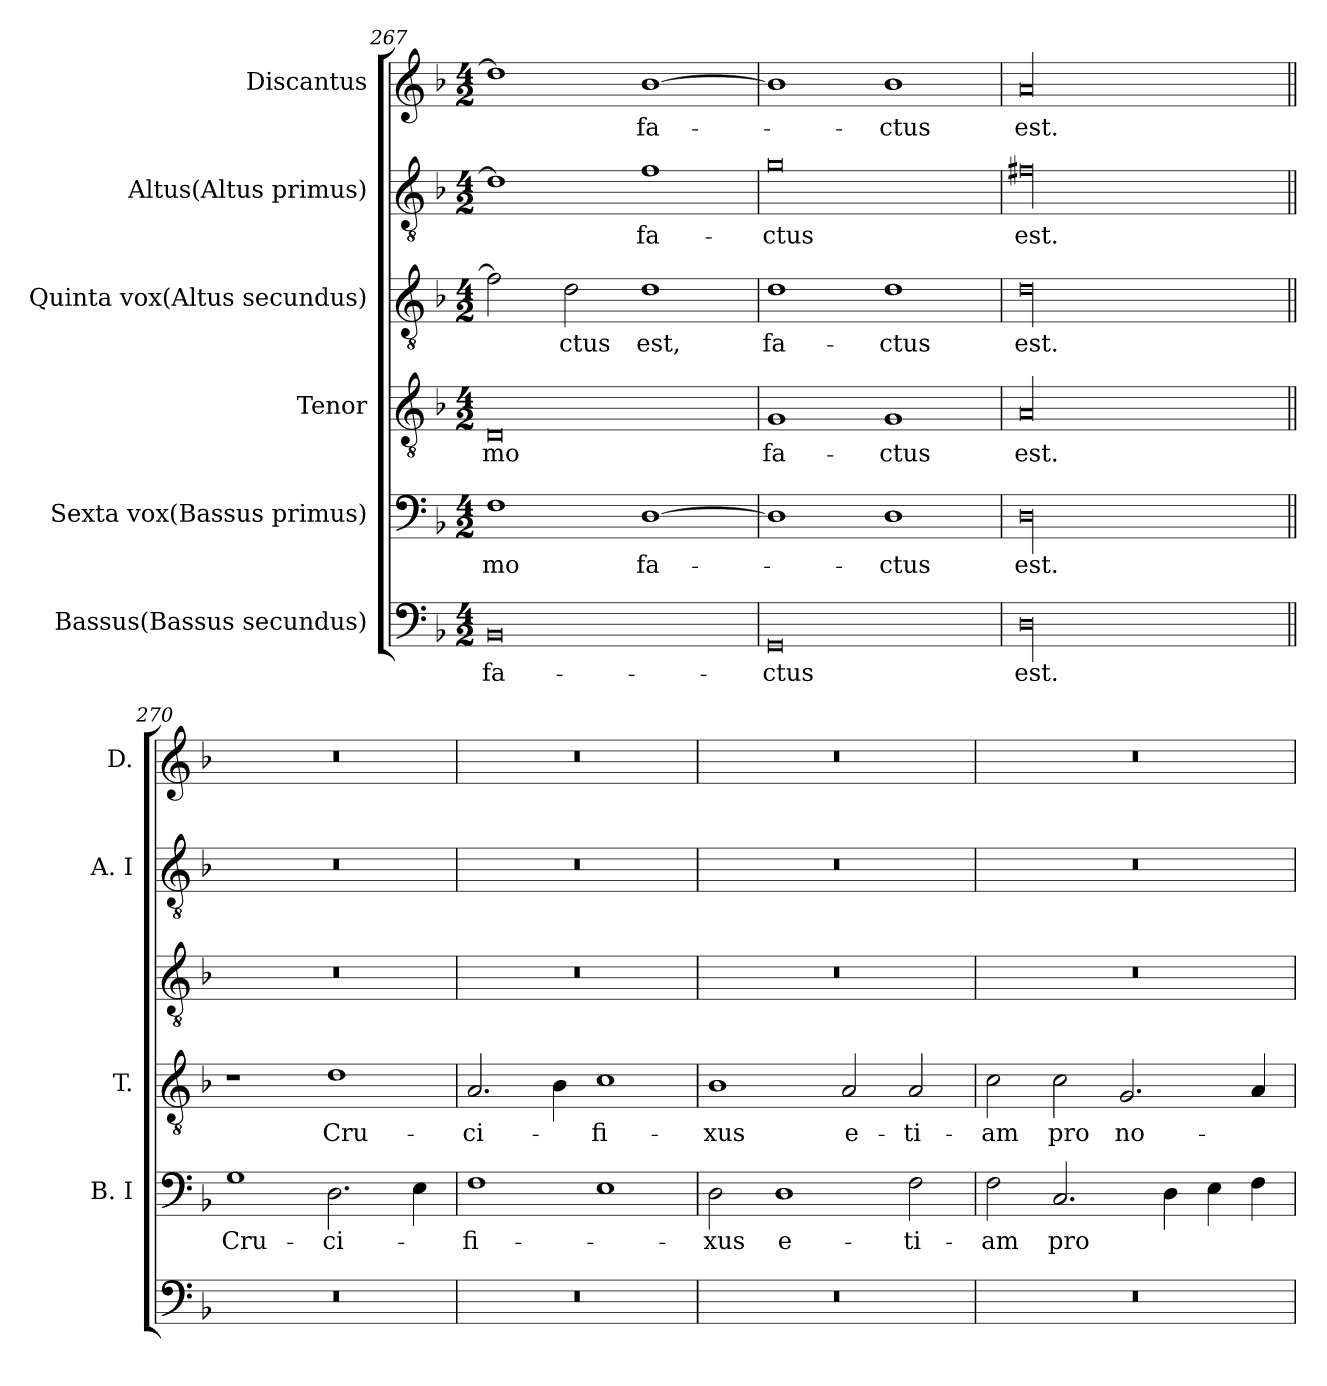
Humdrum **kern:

**kern	**text	**kern	**text	**kern	**text	**kern	**text	**kern	**text	**kern	**text
*part6	*part6	*part5	*part5	*part4	*part4	*part3	*part3	*part2	*part2	*part1	*part1
*staff6	*staff6	*staff5	*staff5	*staff4	*staff4	*staff3	*staff3	*staff2	*staff2	*staff1	*staff1
*I"Bassus(Bassus secundus)	*	*I"Sexta vox(Bassus primus)	*	*I"Tenor	*	*I"Quinta vox(Altus secundus)	*	*I"Altus(Altus primus)	*	*I"Discantus	*
*	*	*I'B. I	*	*I'T.	*	*	*	*I'A. I	*	*I'D.	*
*clefF4	*	*clefF4	*	*clefGv2	*	*clefGv2	*	*clefGv2	*	*clefG2	*
*	*	*	*	*ITrd7c12	*	*ITrd7c12	*	*ITrd7c12	*	*	*
*k[b-]	*	*k[b-]	*	*k[b-]	*	*k[b-]	*	*k[b-]	*	*k[b-]	*
*d:	*	*d:	*	*d:	*	*d:	*	*d:	*	*d:	*
*M4/2	*	*M4/2	*	*M4/2	*	*M4/2	*	*M4/2	*	*M4/2	*
=267	=267	=267	=267	=267	=267	=267	=267	=267	=267	=267	=267
!	!LO:LY:b	!	!LO:LY:b	!	!LO:LY:b	!	!	!	!	!	!
0BB-	fa-	1F	-mo	0DD	-mo	2F\]	.	1D]	.	1dd]	.
!	!	!	!	!	!	!	!LO:LY:b	!	!	!	!
.	.	.	.	.	.	2D\	-ctus	.	.	.	.
!	!	!	!LO:LY:b	!	!	!	!LO:LY:b	!	!LO:LY:b	!	!LO:LY:b
.	.	[>1D	fa-	.	.	1D	est,	1F	fa-	[>1b-	fa-
=268	=268	=268	=268	=268	=268	=268	=268	=268	=268	=268	=268
!	!LO:LY:b	!	!	!	!LO:LY:b	!	!LO:LY:b	!	!LO:LY:b	!	!
0GG	-ctus	1D]	.	1GG	fa-	1D	fa-	0G	-ctus	1b-]	.
!	!	!	!LO:LY:b	!	!LO:LY:b	!	!LO:LY:b	!	!	!	!LO:LY:b
.	.	1D	-ctus	1GG	-ctus	1D	-ctus	.	.	1b-	-ctus
=269	=269	=269	=269	=269	=269	=269	=269	=269	=269	=269	=269
!	!LO:LY:b	!	!LO:LY:b	!	!LO:LY:b	!	!LO:LY:b	!	!LO:LY:b	!	!LO:LY:b
00D	est.	00D	est.	00AA	est.	00D	est.	00F#X	est.	00a	est.
!!LO:LB:g=z
=270||	=270||	=270||	=270||	=270||	=270||	=270||	=270||	=270||	=270||	=270||	=270||
!LO:N:vis=1	!	!	!LO:LY:b	!	!	!LO:N:vis=1	!	!LO:N:vis=1	!	!LO:N:vis=1	!
0r	.	1G	Cru-	1r	.	0r	.	0r	.	0r	.
!	!	!	!LO:LY:b	!	!LO:LY:b	!	!	!	!	!	!
.	.	2.D\	-ci-	1D	Cru-	.	.	.	.	.	.
.	.	4E\	.	.	.	.	.	.	.	.	.
=271	=271	=271	=271	=271	=271	=271	=271	=271	=271	=271	=271
!LO:N:vis=1	!	!	!LO:LY:b	!	!LO:LY:b	!LO:N:vis=1	!	!LO:N:vis=1	!	!LO:N:vis=1	!
0r	.	1F	-fi-	2.AA/	-ci-	0r	.	0r	.	0r	.
.	.	.	.	4BB-\	.	.	.	.	.	.	.
!	!	!	!	!	!LO:LY:b	!	!	!	!	!	!
.	.	1E	.	1C	-fi-	.	.	.	.	.	.
=272	=272	=272	=272	=272	=272	=272	=272	=272	=272	=272	=272
!LO:N:vis=1	!	!	!LO:LY:b	!	!LO:LY:b	!LO:N:vis=1	!	!LO:N:vis=1	!	!LO:N:vis=1	!
0r	.	2D\	-xus	1BB-	-xus	0r	.	0r	.	0r	.
!	!	!	!LO:LY:b	!	!	!	!	!	!	!	!
.	.	1D	e-	.	.	.	.	.	.	.	.
!	!	!	!	!	!LO:LY:b	!	!	!	!	!	!
.	.	.	.	2AA/	e-	.	.	.	.	.	.
!	!	!	!LO:LY:b	!	!LO:LY:b	!	!	!	!	!	!
.	.	2F\	-ti-	2AA/	-ti-	.	.	.	.	.	.
=273	=273	=273	=273	=273	=273	=273	=273	=273	=273	=273	=273
!LO:N:vis=1	!	!	!LO:LY:b	!	!LO:LY:b	!LO:N:vis=1	!	!LO:N:vis=1	!	!LO:N:vis=1	!
0r	.	2F\	-am	2C\	-am	0r	.	0r	.	0r	.
!	!	!	!LO:LY:b	!	!LO:LY:b	!	!	!	!	!	!
.	.	2.C/	pro	2C\	pro	.	.	.	.	.	.
!	!	!	!	!	!LO:LY:b	!	!	!	!	!	!
.	.	.	.	2.GG/	no-	.	.	.	.	.	.
.	.	4D\	.	.	.	.	.	.	.	.	.
.	.	4E\	.	.	.	.	.	.	.	.	.
.	.	4F\	.	4AA/	.	.	.	.	.	.	.
=	=	=	=	=	=	=	=	=	=	=	=
*-	*-	*-	*-	*-	*-	*-	*-	*-	*-	*-	*-
